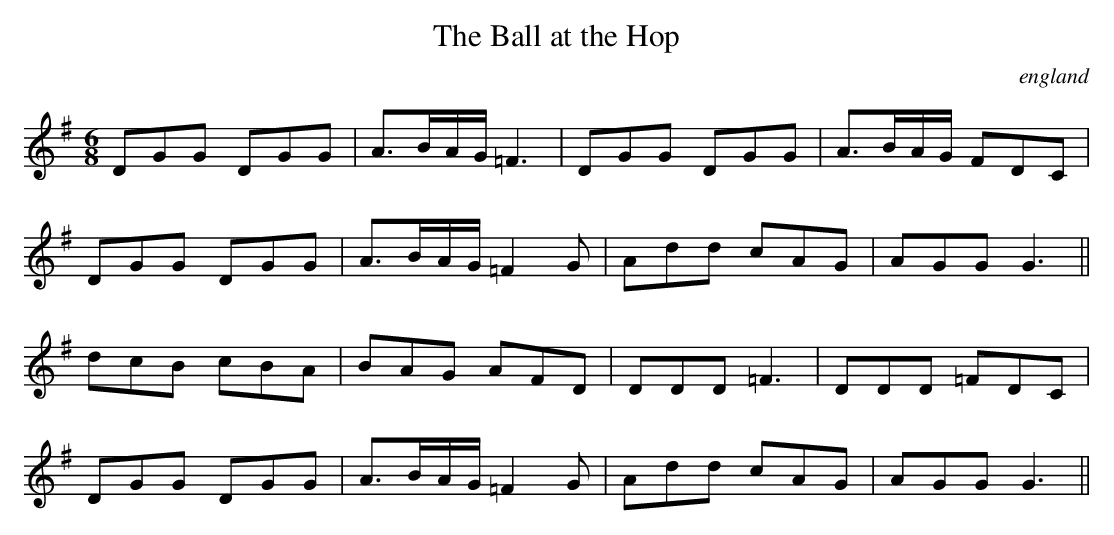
X:1
T:The Ball at the Hop
O:england
L:1/8
M:6/8
K:G
DGG DGG|A>BA/G/ =F3|DGG DGG|A>BA/G/ FDC|
DGG DGG|A>BA/G/ =F2 G|Add cAG|AGG G3||
dcB cBA|BAG AFD|DDD =F3|DDD =FDC|
DGG DGG|A>BA/G/ =F2 G|Add cAG|AGG G3||
